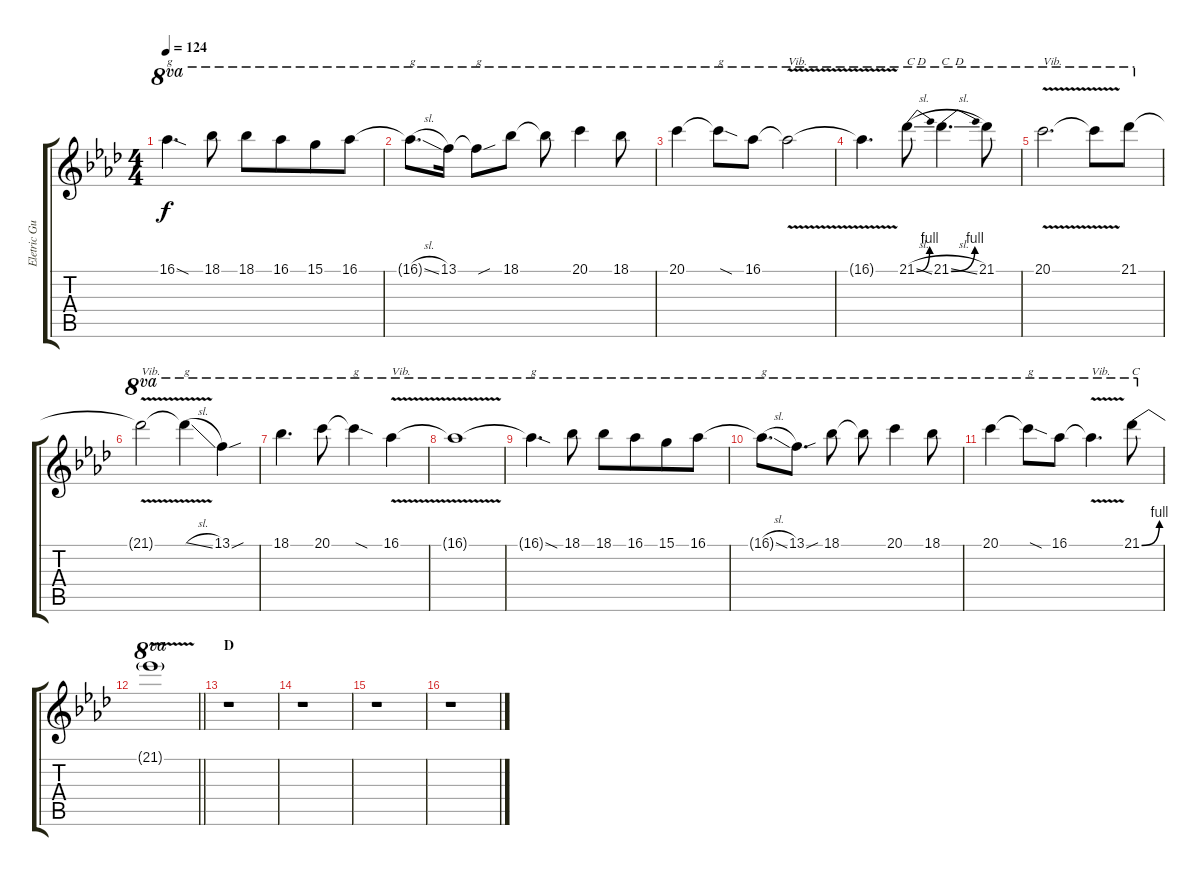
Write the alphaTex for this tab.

\track ("Eletric Guitar I" "Eletric Gu") {solo instrument overdrivenguitar}
\staff {score tabs}
\tuning (E4 B3 G3 D3 A2 E2) {hide}
\ts (4 4)
\tempo 124
\clef g2
\ks ab
16.1{sod t}.4{d ot 8va txt "g" dy f} 18.1.8{ot 8va} 18.1.8{ot 8va} 16.1.8{ot 8va beam merge} 15.1.8{ot 8va} 16.1.8{ot 8va} |
16.1{sl t}.8{d ot 8va txt "g"} 13.1.16{ot 8va} 13.1{sou t}.8{ot 8va txt "g"} 18.1.8{ot 8va} 18.1{t}.8{ot 8va} 20.1.4{ot 8va} 18.1.8{ot 8va} |
20.1.4{ot 8va} 20.1{sod t}.8{ot 8va txt "g"} 16.1.8{ot 8va} 16.1{v t}.2{ot 8va txt "Vib."} |
16.1{t}.4{d ot 8va} 21.1{be (bend 0 0 60 4) sl}.8{ot 8va txt "C D"} 21.1{be (bend 0 0 60 4) sl}.4{d ot 8va txt "C  D"} 21.1.8{ot 8va} |
20.1{v}.2{d ot 8va txt "Vib."} 20.1{t}.8{ot 8va} 21.1.8{ot 8va} |
21.1{v t}.2{ot 8va txt "Vib."} 21.1{sl t}.4{ot 8va txt "g"} 13.1{sou}.4{ot 8va} |
18.1.4{d ot 8va} 20.1.8{ot 8va} 20.1{sod t}.4{ot 8va txt "g"} 16.1{v}.4{ot 8va txt "Vib."} |
16.1{t}.1{ot 8va} |
16.1{sod t}.4{d ot 8va txt "g"} 18.1.8{ot 8va} 18.1.8{ot 8va} 16.1.8{ot 8va beam merge} 15.1.8{ot 8va} 16.1.8{ot 8va} |
16.1{sl t}.8{d ot 8va txt "g"} 13.1{sou}.8{d ot 8va} 18.1.8{ot 8va} 18.1{t}.8{ot 8va} 20.1.4{ot 8va} 18.1.8{ot 8va} |
20.1.4{ot 8va} 20.1{sod t}.8{ot 8va txt "g"} 16.1.8{ot 8va} 16.1{v t}.4{d ot 8va txt "Vib."} 21.1{be (bend 0 0 60 4)}.8{ot 8va txt "C"} |
\barLineRight lightlight
21.1{v t}.1{ot 8va} |
\section ("" "D")
r.1 |
r.1 |
r.1 |
r.1
